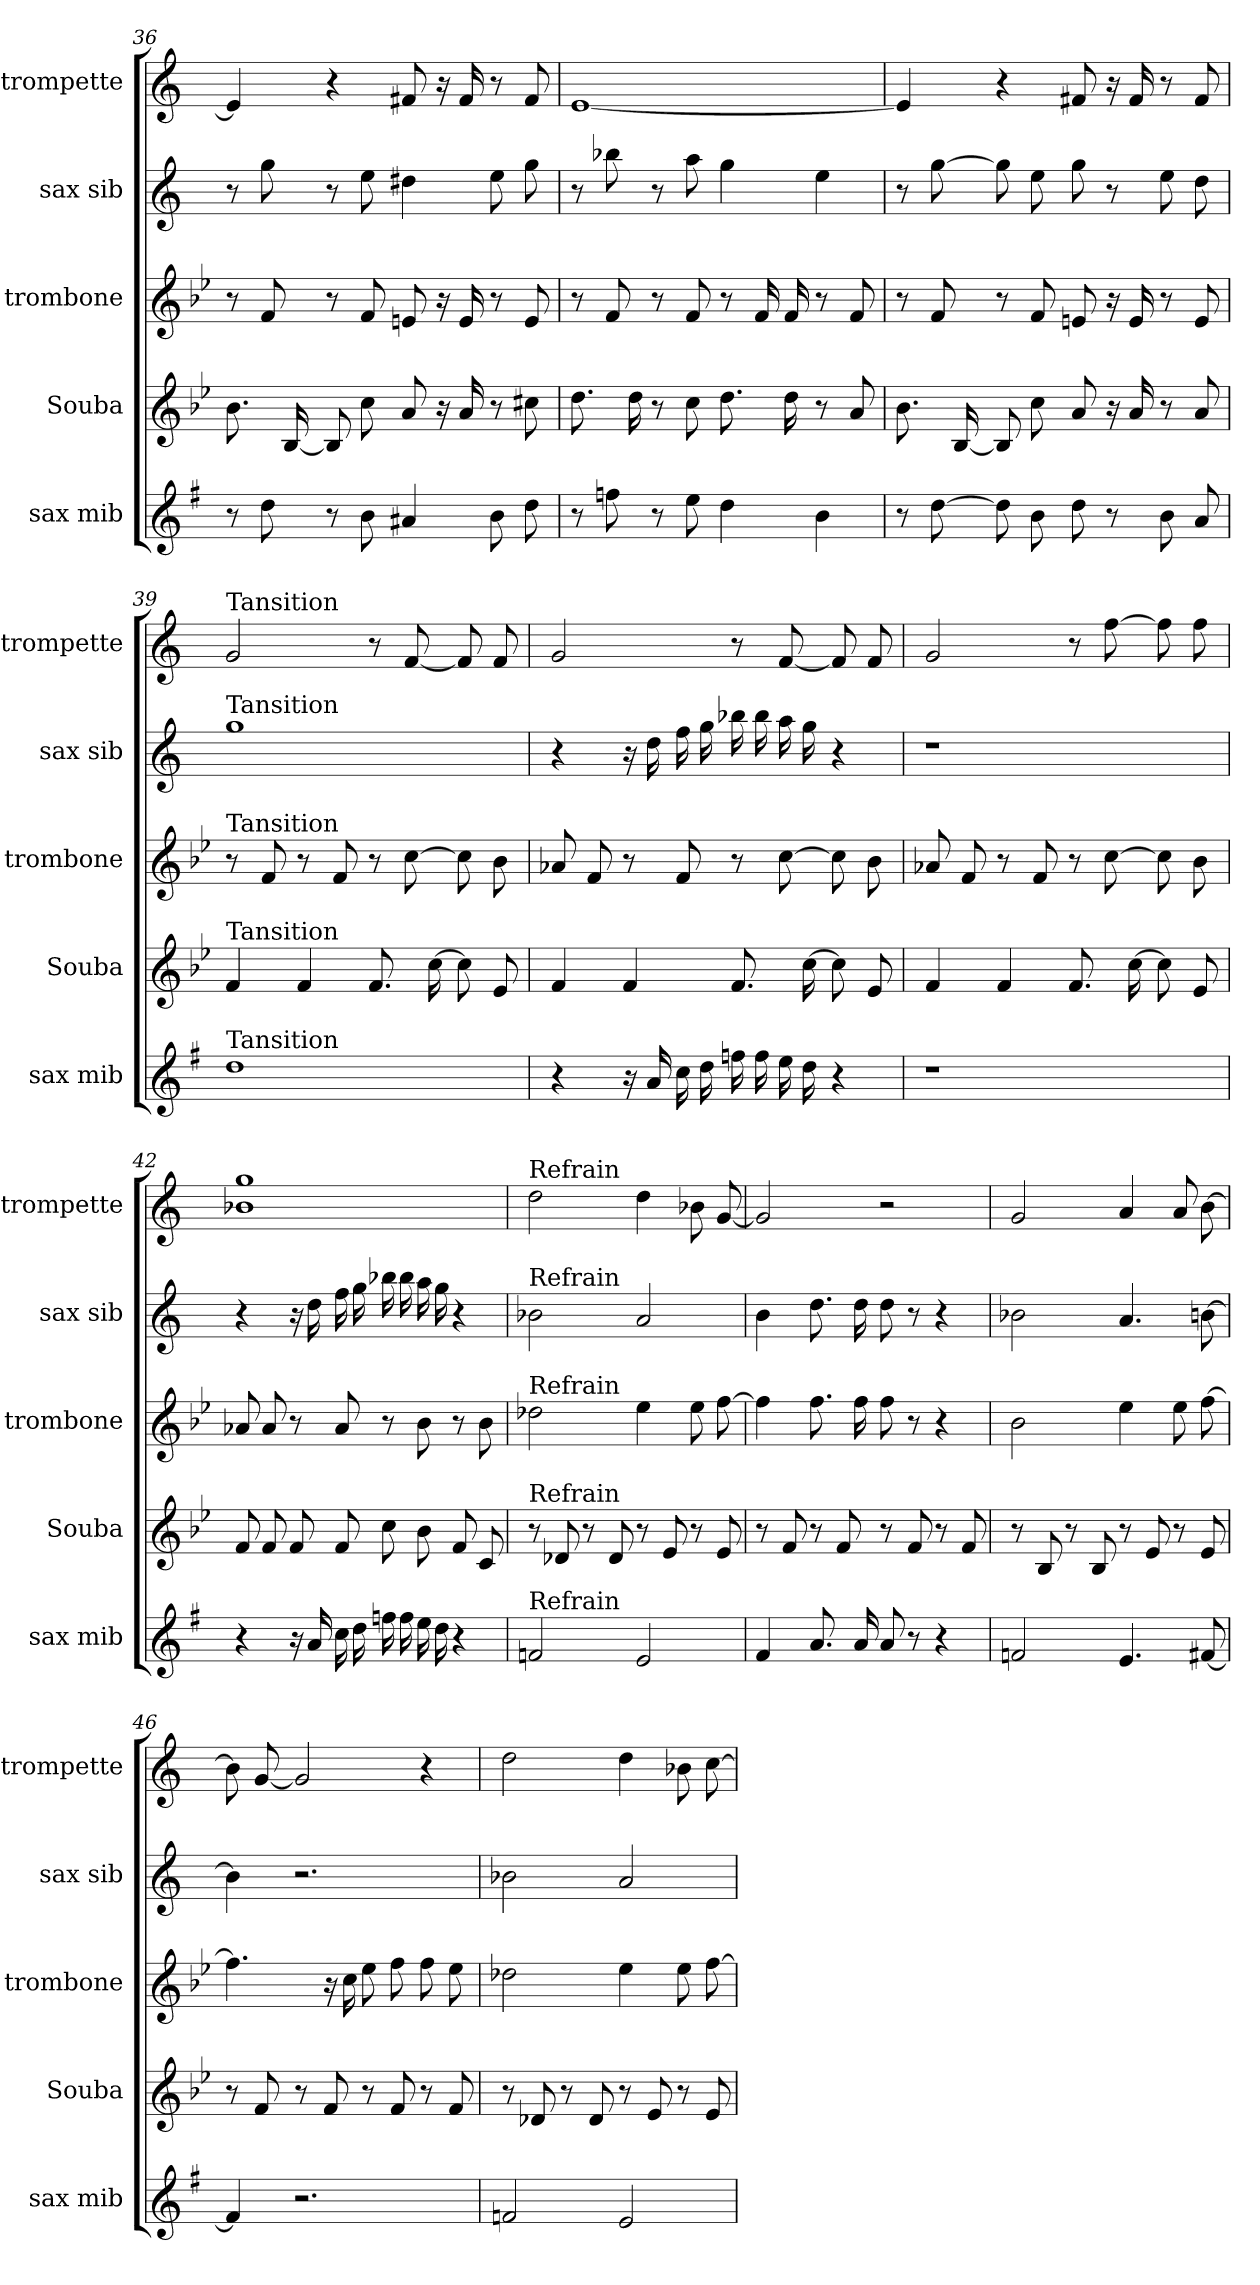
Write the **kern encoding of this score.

**kern	**kern	**kern	**kern	**kern
*part5	*part4	*part3	*part2	*part1
*staff5	*staff4	*staff3	*staff2	*staff1
*I"sax mib	*I"Souba	*I"trombone	*I"sax sib	*I"trompette
*I'sax mib	*I'Souba	*I'trombone	*I'sax sib	*I'trompette
*clefG2	*clefG2	*clefG2	*clefG2	*clefG2
*ITrd-2c-3	*ITrd15c26	*ITrd8c14	*ITrd1c2	*ITrd1c2
*k[b-e-]	*k[b-e-]	*k[b-e-]	*k[b-e-]	*k[b-e-]
=36	=36	=36	=36	=36
8r	8.BB-	8r	8r	4d]
8ff	.	8F	8ff	.
.	[16BBB-	.	.	.
8r	8BBB-]	8r	8r	4r
8dd	8C	8F	8dd	.
4cc#X	8AA	8En	4cc#X	8en
.	16r	16r	.	16r
.	16AA	16E	.	16e
8dd	8r	8r	8dd	8r
8ff	8C#X	8E	8ff	8e
=37	=37	=37	=37	=37
8r	8.D	8r	8r	[1d
8aa-X	.	8F	8aa-X	.
.	16D	.	.	.
8r	8r	8r	8r	.
8gg	8C	8F	8gg	.
4ff	8.D	8r	4ff	.
.	.	16F	.	.
.	16D	16F	.	.
4dd	8r	8r	4dd	.
.	8AA	8F	.	.
=38	=38	=38	=38	=38
8r	8.BB-	8r	8r	4d]
[8ff	.	8F	[8ff	.
.	[16BBB-	.	.	.
8ff]	8BBB-]	8r	8ff]	4r
8dd	8C	8F	8dd	.
8ff	8AA	8En	8ff	8en
8r	16r	16r	8r	16r
.	16AA	16E	.	16e
8dd	8r	8r	8dd	8r
8cc	8AA	8E	8cc	8e
=39	=39	=39	=39	=39
!	!	!	!	!LO:TX:t=Tansition
!	!	!	!LO:TX:t=Tansition	!
!	!	!LO:TX:t=Tansition	!	!
!	!LO:TX:t=Tansition	!	!	!
!LO:TX:t=Tansition	!	!	!	!
1ff	4FF	8r	1ff	2f
.	.	8F	.	.
.	4FF	8r	.	.
.	.	8F	.	.
.	8.FF	8r	.	8r
.	.	[8c	.	[8e-
.	[16C	.	.	.
.	8C]	8c]	.	8e-]
.	8EE-	8B-	.	8e-
=40	=40	=40	=40	=40
4r	4FF	8A-X	4r	2f
.	.	8F	.	.
16r	4FF	8r	16r	.
16cc	.	.	16cc	.
16ee-	.	8F	16ee-	.
16ff	.	.	16ff	.
16aa-X	8.FF	8r	16aa-X	8r
16aa-	.	.	16aa-	.
16gg	.	[8c	16gg	[8e-
16ff	[16C	.	16ff	.
4r	8C]	8c]	4r	8e-]
.	8EE-	8B-	.	8e-
=41	=41	=41	=41	=41
1r	4FF	8A-X	1r	2f
.	.	8F	.	.
.	4FF	8r	.	.
.	.	8F	.	.
.	8.FF	8r	.	8r
.	.	[8c	.	[8ee-
.	[16C	.	.	.
.	8C]	8c]	.	8ee-]
.	8EE-	8B-	.	8ee-
=42	=42	=42	=42	=42
4r	8FF	8A-X	4r	1a-X 1ff
.	8FF	8A-	.	.
16r	8FF	8r	16r	.
16cc	.	.	16cc	.
16ee-	8FF	8A-	16ee-	.
16ff	.	.	16ff	.
16aa-X	8C	8r	16aa-X	.
16aa-	.	.	16aa-	.
16gg	8BB-	8B-	16gg	.
16ff	.	.	16ff	.
4r	8FF	8r	4r	.
.	8CC	8B-	.	.
=43	=43	=43	=43	=43
!	!	!	!	!LO:TX:t=Refrain
!	!	!	!LO:TX:t=Refrain	!
!	!	!LO:TX:t=Refrain	!	!
!	!LO:TX:t=Refrain	!	!	!
!LO:TX:t=Refrain	!	!	!	!
2a-X	8r	2d-X	2a-X	2cc
.	8DD-X	.	.	.
.	8r	.	.	.
.	8DD-	.	.	.
2g	8r	4e-	2g	4cc
.	8EE-	.	.	.
.	8r	8e-	.	8a-X
.	8EE-	[8f	.	[8f
=44	=44	=44	=44	=44
4a	8r	4f]	4a	2f]
.	8FF	.	.	.
8.cc	8r	8.f	8.cc	.
.	8FF	.	.	.
16cc	.	16f	16cc	.
8cc	8r	8f	8cc	2r
8r	8FF	8r	8r	.
4r	8r	4r	4r	.
.	8FF	.	.	.
=45	=45	=45	=45	=45
2a-X	8r	2B-	2a-X	2f
.	8BBB-	.	.	.
.	8r	.	.	.
.	8BBB-	.	.	.
4.g	8r	4e-	4.g	4g
.	8EE-	.	.	.
.	8r	8e-	.	8g
[8an	8EE-	[8f	[8an	[8a
=46	=46	=46	=46	=46
4a]	8r	4.f]	4a]	8a]
.	8FF	.	.	[8f
2.r	8r	.	2.r	2f]
.	8FF	16r	.	.
.	.	16c	.	.
.	8r	8e-	.	.
.	8FF	8f	.	.
.	8r	8f	.	4r
.	8FF	8e-	.	.
=47	=47	=47	=47	=47
2a-X	8r	2d-X	2a-X	2cc
.	8DD-X	.	.	.
.	8r	.	.	.
.	8DD-	.	.	.
2g	8r	4e-	2g	4cc
.	8EE-	.	.	.
.	8r	8e-	.	8a-X
.	8EE-	[8f	.	[8b-
=	=	=	=	=
*-	*-	*-	*-	*-
